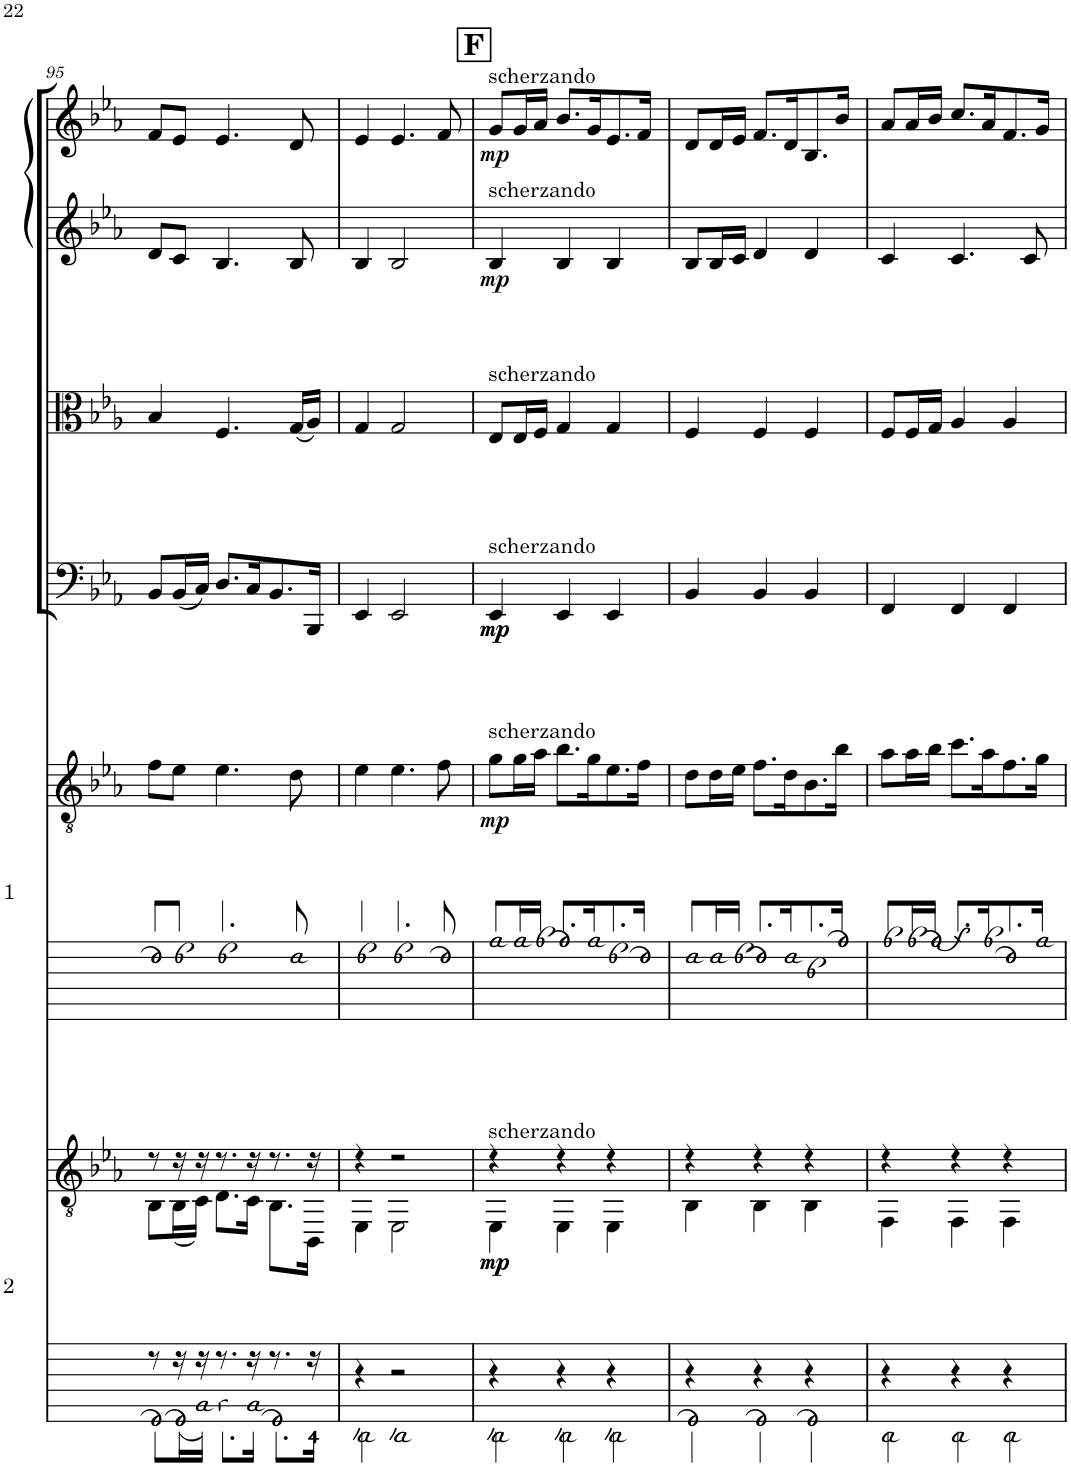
**kern	**kern	**dynam	**kern	**kern	**dynam	**kern	**dynam	**kern	**kern	**dynam	**kern	**dynam
*part6	*part6	*part6	*part5	*part5	*part5	*part4	*part4	*part3	*part2	*part2	*part1	*part1
*staff8	*staff7	*staff7/8	*staff6	*staff5	*staff5/6	*staff4	*staff4	*staff3	*staff2	*staff2	*staff1	*staff1
*I"2	*	*	*I"1	*	*	*I"Basso  e Continuo	*	*I"Viola	*I"Violino 2	*	*I"Violino 1	*
*	*	*	*	*	*	*	*	*I'Vla	*I'Vln	*	*I'Vln	*
!!LO:PB:g=z
*	*clefGv2	*	*	*clefGv2	*	*clefF4	*	*clefC3	*clefG2	*	*clefG2	*
*k[b-e-a-]	*k[b-e-a-]	*	*k[b-e-a-]	*k[b-e-a-]	*	*k[b-e-a-]	*	*k[b-e-a-]	*k[b-e-a-]	*	*k[b-e-a-]	*
*M3/4	*M3/4	*	*M3/4	*M3/4	*	*M3/4	*	*M3/4	*M3/4	*	*M3/4	*
=95	=95	=95	=95	=95	=95	=95	=95	=95	=95	=95	=95	=95
*^	*^	*	*	*	*	*	*	*	*	*	*	*
8r	8BB-\L	8r	8BB-\L	.	8f/L	8f\L	.	8BB-/L	.	4B-/	8d/L	.	8f/L	.
16r	16BB-\L	16r	(16BB-\L	.	8e-/J	8e-\J	.	(16BB-/L	.	.	8c/J	.	8e-/J	.
16r	16C\JJ	16r	16C\JJ)	.	.	.	.	16C/JJ)	.	.	.	.	.	.
8.r	8.D\L	8.r	8.D\L	.	4.e-/	4.e-\	.	8.D/L	.	4.F/	4.B-/	.	4.e-/	.
16r	16C\Jk	16r	16C\Jk	.	.	.	.	16C/K	.	.	.	.	.	.
8.r	8.BB-\L	8.r	8.BB-\L	.	.	.	.	8.BB-/	.	.	.	.	.	.
.	.	.	.	.	8d/	8d\	.	.	.	(16G/LL	8B-/	.	8d/	.
16r	16BBB-\Jk	16r	16BBB-\Jk	.	.	.	.	16BBB-/Jk	.	16A-/JJ)	.	.	.	.
=96	=96	=96	=96	=96	=96	=96	=96	=96	=96	=96	=96	=96	=96	=96
4r	4EE-\	4r	4EE-\	.	4e-/	4e-\	.	4EE-/	.	4G/	4B-/	.	4e-/	.
2r	2EE-	2r	2EE-\	.	4.e-/	4.e-\	.	2EE-/	.	2G/	2B-/	.	4.e-/	.
.	.	.	.	.	8f/	8f\	.	.	.	.	.	.	8f/	.
!!LO:REH:place=s1:a:B:cj:fs=14:t=F
=97	=97	=97	=97	=97	=97	=97	=97	=97	=97	=97	=97	=97	=97	=97
!	!	!	!	!	!	!	!	!	!	!	!	!	!LO:TX:a:t=scherzando	!
!	!	!	!	!	!	!	!	!	!	!	!LO:TX:a:t=scherzando	!	!	!
!	!	!	!	!	!	!	!	!	!	!LO:TX:a:t=scherzando	!	!	!	!
!	!	!	!	!	!	!	!	!LO:TX:a:t=scherzando	!	!	!	!	!	!
!	!	!	!	!	!	!LO:TX:a:t=scherzando	!	!	!	!	!	!	!	!
!	!	!LO:TX:a:t=scherzando	!	!	!	!	!	!	!	!	!	!	!	!
!	!	!	!	!LO:DY:b	!	!	!	!	!	!	!	!	!	!
!	!	!	!	!LO:DY:n=1:b	!	!	!LO:DY:b	!	!LO:DY:b	!	!	!	!	!
!	!	!	!	!	!	!	!	!	!LO:DY:n=1:b	!	!	!LO:DY:b	!	!LO:DY:b
4r	4EE-\	4r	4EE-\	mp mp	8g/L	8g\L	mp	4EE-/	mp mp	8E-/L	4B-/	mp	8g/L	mp
.	.	.	.	.	16g/L	16g\L	.	.	.	16E-/L	.	.	16g/L	.
.	.	.	.	.	16a-/JJ	16a-\JJ	.	.	.	16F/JJ	.	.	16a-/JJ	.
4r	4EE-\	4r	4EE-\	.	8.b-/L	8.b-\L	.	4EE-/	.	4G/	4B-/	.	8.b-/L	.
.	.	.	.	.	16g/K	16g\K	.	.	.	.	.	.	16g/K	.
4r	4EE-\	4r	4EE-\	.	8.e-/	8.e-\	.	4EE-/	.	4G/	4B-/	.	8.e-/	.
.	.	.	.	.	16f/Jk	16f\Jk	.	.	.	.	.	.	16f/Jk	.
=98	=98	=98	=98	=98	=98	=98	=98	=98	=98	=98	=98	=98	=98	=98
4r	4BB-\	4r	4BB-\	.	8d/L	8d\L	.	4BB-/	.	4F/	8B-/L	.	8d/L	.
.	.	.	.	.	16d/L	16d\L	.	.	.	.	16B-/L	.	16d/L	.
.	.	.	.	.	16e-/JJ	16e-\JJ	.	.	.	.	16c/JJ	.	16e-/JJ	.
4r	4BB-\	4r	4BB-\	.	8.f/L	8.f\L	.	4BB-/	.	4F/	4d/	.	8.f/L	.
.	.	.	.	.	16d/K	16d\K	.	.	.	.	.	.	16d/K	.
4r	4BB-\	4r	4BB-\	.	8.B-/	8.B-\	.	4BB-/	.	4F/	4d/	.	8.B-/	.
.	.	.	.	.	16b-/Jk	16b-\Jk	.	.	.	.	.	.	16b-/Jk	.
=99	=99	=99	=99	=99	=99	=99	=99	=99	=99	=99	=99	=99	=99	=99
4r	4FF\	4r	4FF\	.	8a-/L	8a-\L	.	4FF/	.	8F/L	4c/	.	8a-/L	.
.	.	.	.	.	16a-/L	16a-\L	.	.	.	16F/L	.	.	16a-/L	.
.	.	.	.	.	16b-/JJ	16b-\JJ	.	.	.	16G/JJ	.	.	16b-/JJ	.
4r	4FF\	4r	4FF\	.	8.cc/L	8.cc\L	.	4FF/	.	4A-/	4.c/	.	8.cc/L	.
.	.	.	.	.	16a-/K	16a-\K	.	.	.	.	.	.	16a-/K	.
4r	4FF\	4r	4FF\	.	8.f/	8.f\	.	4FF/	.	4A-/	.	.	8.f/	.
.	.	.	.	.	.	.	.	.	.	.	8c/	.	.	.
.	.	.	.	.	16g/Jk	16g\Jk	.	.	.	.	.	.	16g/Jk	.
*v	*v	*	*	*	*	*	*	*	*	*	*	*	*	*
*	*v	*v	*	*	*	*	*	*	*	*	*	*	*
=	=	=	=	=	=	=	=	=	=	=	=	=
*-	*-	*-	*-	*-	*-	*-	*-	*-	*-	*-	*-	*-
